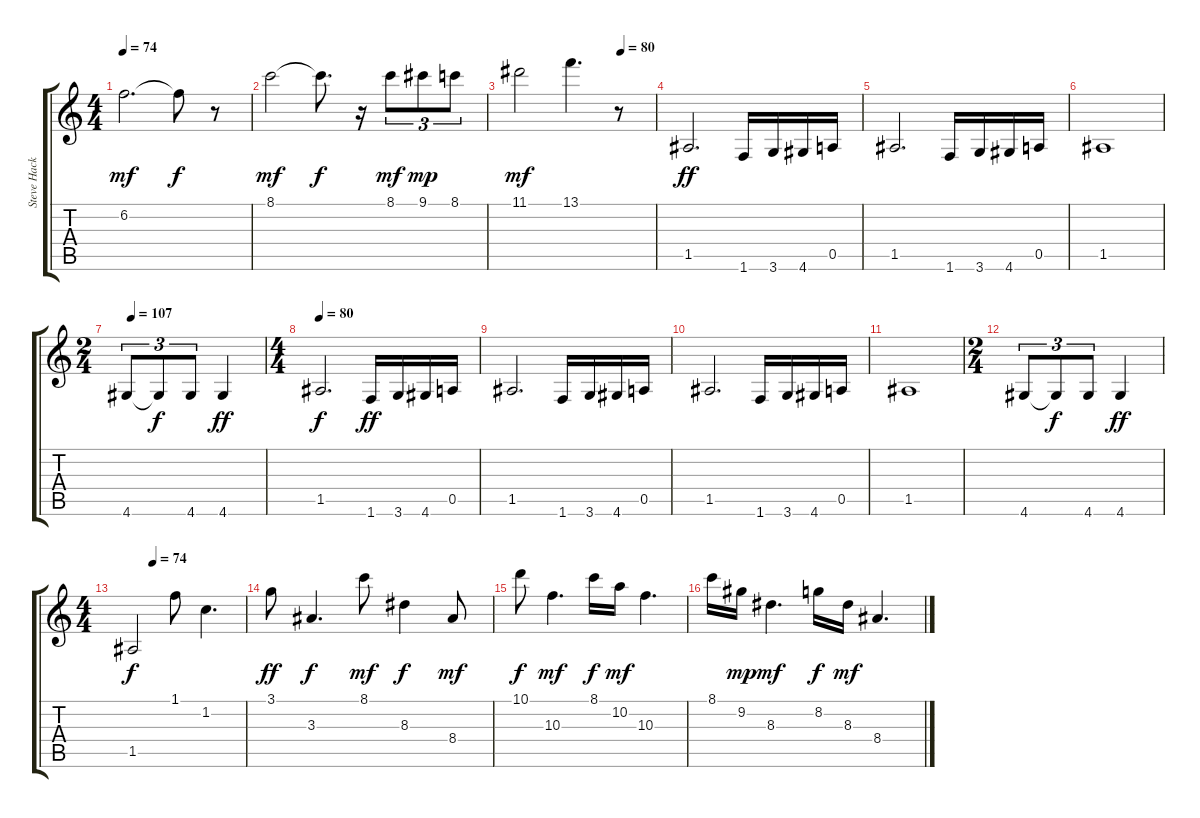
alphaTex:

\track ("Steve Hackett " "Steve Hack") {instrument distortionguitar}
\staff {score tabs}
\tuning (E4 B3 G3 D3 A2 E2) {hide}
\ts (4 4)
\tempo 74
\clef g2
\ks c
6.2.2{d dy mf} 6.2{t}.8{dy f} r.8 |
8.1.2{dy mf} 8.1{t}.8{d dy f} r.16 8.1.8{tu (3 2) dy mf} 9.1.8{tu (3 2) dy mp} 8.1.8{tu (3 2)} |
\tempo (80 0.75)
11.1.2{dy mf} 13.1.4{d} r.8 |
1.5.2{d dy ff} 1.6.16 3.6.16 4.6.16 0.5.16 |
1.5.2{d} 1.6.16 3.6.16 4.6.16 0.5.16 |
1.5.1 |
\ts (2 4)
\tempo (107 0.041666666666666664)
4.6.8{tu (3 2)} 4.6{t}.8{tu (3 2) dy f} 4.6.8{tu (3 2)} 4.6.4{dy ff} |
\ts (4 4)
\tempo 80
1.5.2{d dy f} 1.6.16{dy ff} 3.6.16 4.6.16 0.5.16 |
1.5.2{d} 1.6.16 3.6.16 4.6.16 0.5.16 |
1.5.2{d} 1.6.16 3.6.16 4.6.16 0.5.16 |
1.5.1 |
\ts (2 4)
4.6.8{tu (3 2)} 4.6{t}.8{tu (3 2) dy f} 4.6.8{tu (3 2)} 4.6.4{dy ff} |
\ts (4 4)
\tempo (74 0.1875)
1.5.2{dy f} 1.1.8{instrument electricguitarclean} 1.2.4{d} |
3.1.8{dy ff} 3.3.4{d dy f} 8.1.8{dy mf} 8.3.4{dy f} 8.4.8{dy mf} |
10.1.8{dy f} 10.3.4{d dy mf} 8.1.16{dy f} 10.2.16{dy mf} 10.3.4{d} |
8.1.16 9.2.16{dy mp} 8.3.4{d dy mf} 8.2.16{dy f} 8.3.16{dy mf} 8.4.4{d}
